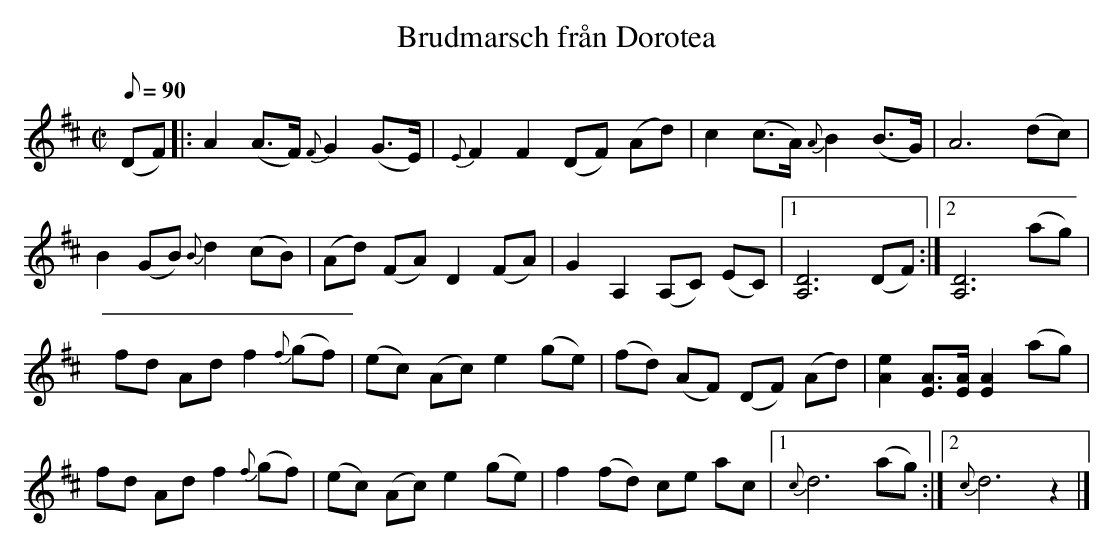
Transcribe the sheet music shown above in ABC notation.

X:1
T: Brudmarsch från Dorotea
M: C|
L: 1/8
K: D
Q: 90
(DF) |: A2(A>F) {F}G2(G>E) | {E}F2F2 (DF) (Ad) | c2(c>A) {A}B2(B>G) | A6 (dc) |
B2(GB) {B}d2(cB) | (Ad) (FA) D2(FA) | G2A,2 (A,C) (EC) |1 [A,D]6(DF) :|2 [A,D]6(ag) |
fd Ad f2 {f}(gf) | (ec) (Ac) e2(ge) | (fd) (AF) (DF) (Ad) | [Ae]2[EA]>[EA] [EA]2(ag) |
fd Ad f2 {f}(gf) | (ec) (Ac) e2(ge) | f2(fd) ce ac |1 {c}d6(ag) :|2 {c}d6z2 |]
